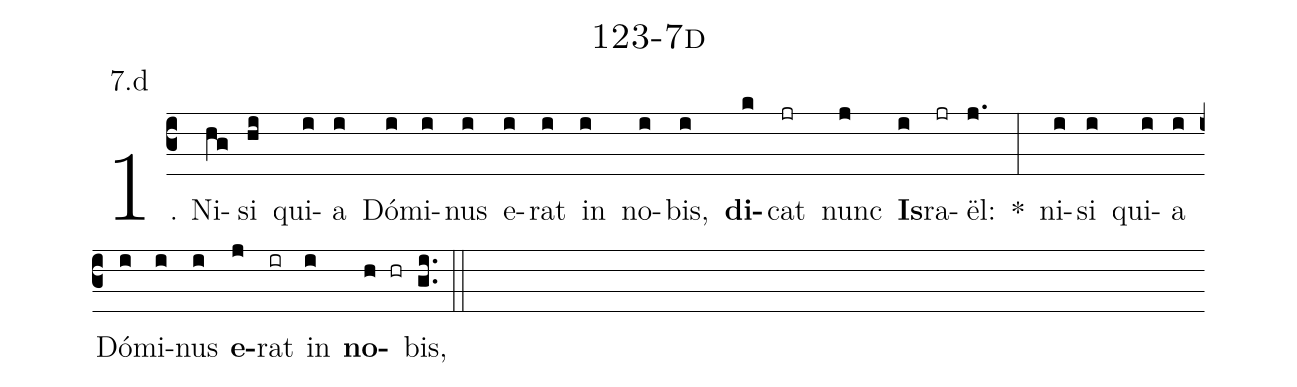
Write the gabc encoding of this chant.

name: 123-7d;
annotation: 7.d;
%%
(c3)1. Ni(hg)si(hi) qui(i)a(i) Dó(i)mi(i)nus(i) e(i)rat(i) in(i) no(i)bis,(i) <b>di</b>(k)cat(jr) nunc(j) <b>Is</b>(i)ra(jr)ël:(j.) *(:) ni(i)si(i) qui(i)a(i) Dó(i)mi(i)nus(i) <b>e</b>(j)rat(ir) in(i) <b>no</b>(h hr)bis,(gi..) (::)
